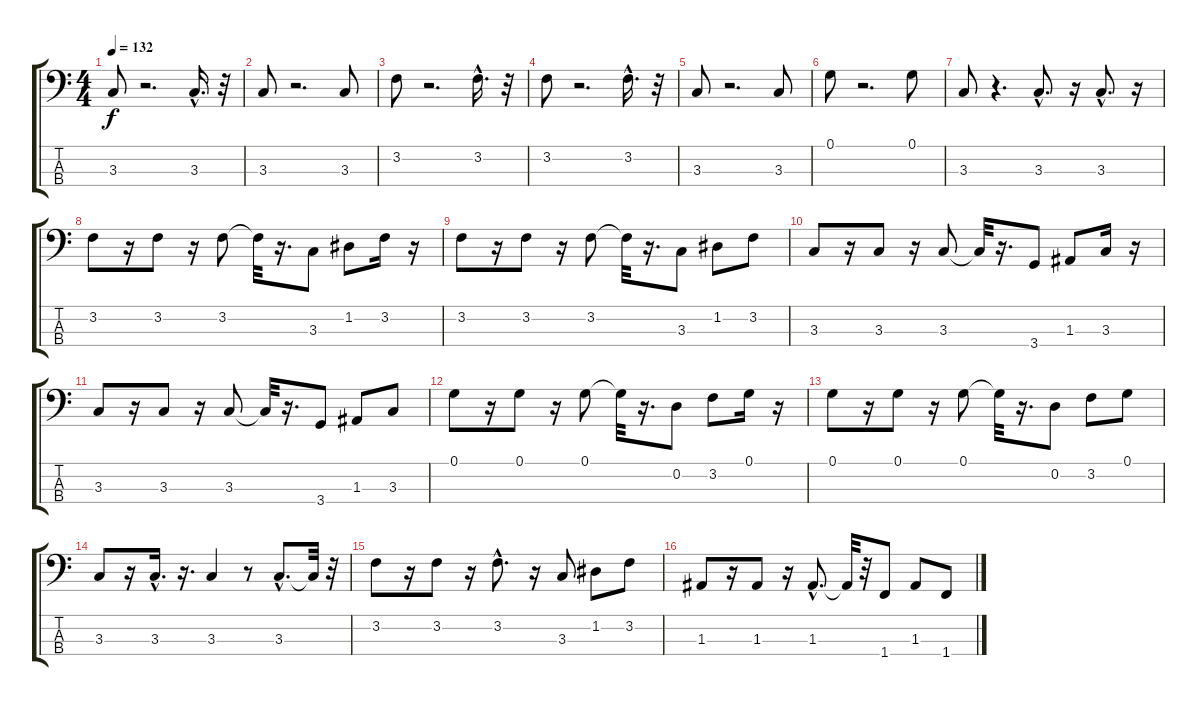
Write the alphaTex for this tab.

\track "" {instrument synthbass2}
\staff {score tabs}
\tuning (G2 D2 A1 E1) {hide}
\ts (4 4)
\tempo 132
\clef f4
\ks c
3.3.8{dy f} r.2{d} 3.3{hac}.16{d} r.32 |
3.3.8 r.2{d} 3.3.8 |
3.2.8 r.2{d} 3.2{hac}.16{d} r.32 |
3.2.8 r.2{d} 3.2{hac}.16{d} r.32 |
3.3.8 r.2{d} 3.3.8 |
0.1.8 r.2{d} 0.1.8 |
3.3.8 r.4{d} 3.3{hac}.8{d} r.16 3.3{hac}.8{d} r.16 |
3.2.8 r.16 3.2.8 r.16 3.2.8 3.2{t}.32 r.16{d} 3.3.8 1.2.8 3.2.16 r.16 |
3.2.8 r.16 3.2.8 r.16 3.2.8 3.2{t}.32 r.16{d} 3.3.8 1.2.8 3.2.8 |
3.3.8 r.16 3.3.8 r.16 3.3.8 3.3{t}.32 r.16{d} 3.4.8 1.3.8 3.3.16 r.16 |
3.3.8 r.16 3.3.8 r.16 3.3.8 3.3{t}.32 r.16{d} 3.4.8 1.3.8 3.3.8 |
0.1.8 r.16 0.1.8 r.16 0.1.8 0.1{t}.32 r.16{d} 0.2.8 3.2.8 0.1.16 r.16 |
0.1.8 r.16 0.1.8 r.16 0.1.8 0.1{t}.32 r.16{d} 0.2.8 3.2.8 0.1.8 |
3.3.8 r.16 3.3{hac}.16{d} r.16{d} 3.3.4 r.8 3.3{hac}.8{d} 3.3{t}.32 r.32 |
3.2.8 r.16 3.2.8 r.16 3.2{hac}.8{d} r.16 3.3.8 1.2.8 3.2.8 |
1.3.8 r.16 1.3.8 r.16 1.3{hac}.8{d} 1.3{t}.32 r.32 1.4.8 1.3.8 1.4.8
